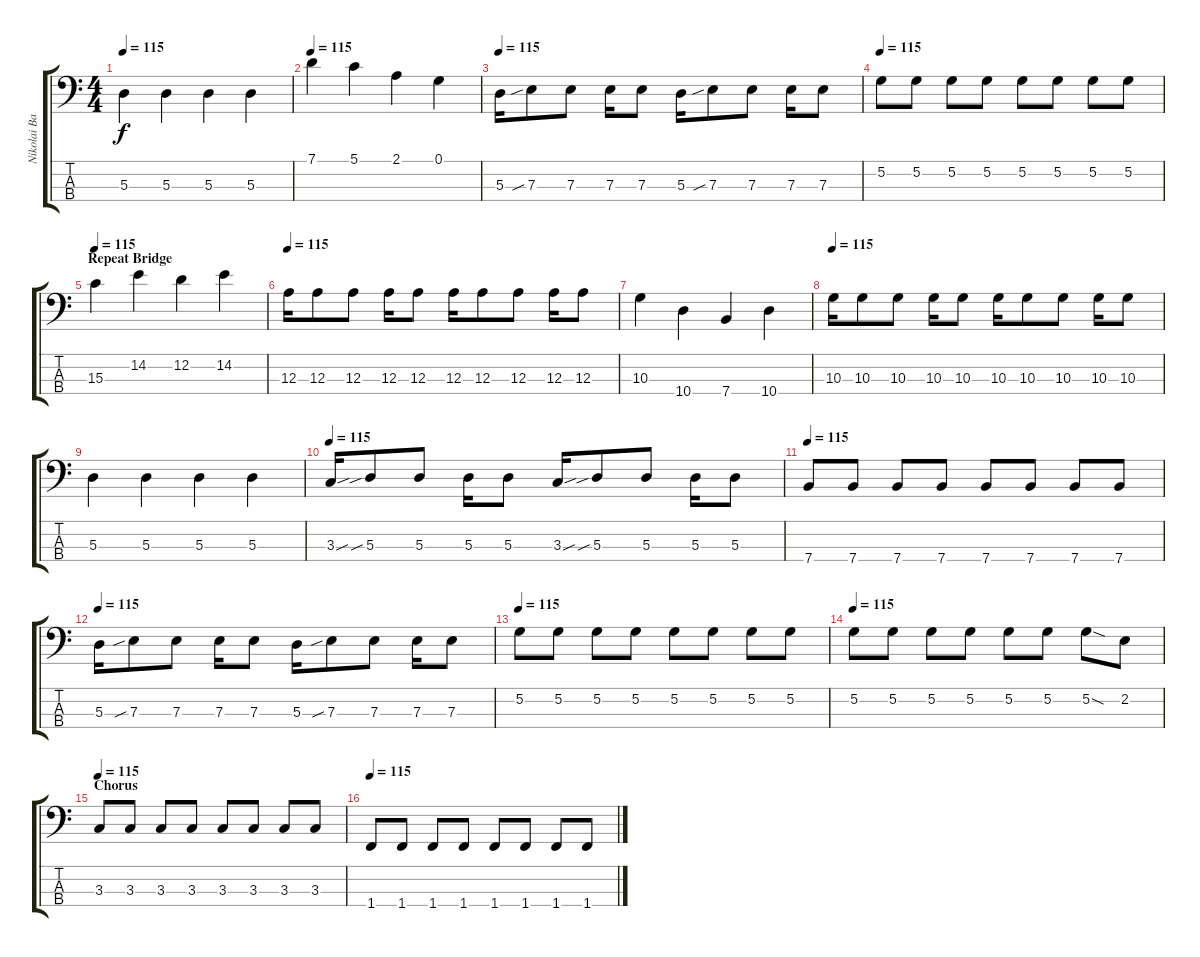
\track ("Nikolai Bass" "Nikolai Ba") {instrument electricbasspick}
\staff {score tabs}
\tuning (G2 D2 A1 E1) {hide}
\ts (4 4)
\tempo 115
\clef f4
\ks c
5.3.4{dy f} 5.3.4 5.3.4 5.3.4 |
\tempo 115
7.1.4 5.1.4 2.1.4 0.1.4 |
\tempo 115
5.3.16 7.3{sib}.8 7.3.8 7.3.16 7.3.8 5.3.16 7.3{sib}.8 7.3.8 7.3.16 7.3.8 |
\tempo 115
5.2.8 5.2.8 5.2.8 5.2.8 5.2.8 5.2.8 5.2.8 5.2.8 |
\section ("" "Repeat Bridge")
\tempo 115
15.3.4 14.2.4 12.2.4 14.2.4 |
\tempo 115
12.3.16 12.3.8 12.3.8 12.3.16 12.3.8 12.3.16 12.3.8 12.3.8 12.3.16 12.3.8 |
10.3.4 10.4.4 7.4.4 10.4.4 |
\tempo 115
10.3.16 10.3.8 10.3.8 10.3.16 10.3.8 10.3.16 10.3.8 10.3.8 10.3.16 10.3.8 |
5.3.4 5.3.4 5.3.4 5.3.4 |
\tempo 115
3.3{sou}.16 5.3{sib}.8 5.3.8 5.3.16 5.3.8 3.3{sou}.16 5.3{sib}.8 5.3.8 5.3.16 5.3.8 |
\tempo 115
7.4.8 7.4.8 7.4.8 7.4.8 7.4.8 7.4.8 7.4.8 7.4.8 |
\tempo 115
5.3.16 7.3{sib}.8 7.3.8 7.3.16 7.3.8 5.3.16 7.3{sib}.8 7.3.8 7.3.16 7.3.8 |
\tempo 115
5.2.8 5.2.8 5.2.8 5.2.8 5.2.8 5.2.8 5.2.8 5.2.8 |
\tempo 115
5.2.8 5.2.8 5.2.8 5.2.8 5.2.8 5.2.8 5.2{sod}.8 2.2.8 |
\section ("" "Chorus")
\tempo 115
3.3.8 3.3.8 3.3.8 3.3.8 3.3.8 3.3.8 3.3.8 3.3.8 |
\tempo 115
1.4.8 1.4.8 1.4.8 1.4.8 1.4.8 1.4.8 1.4.8 1.4.8
